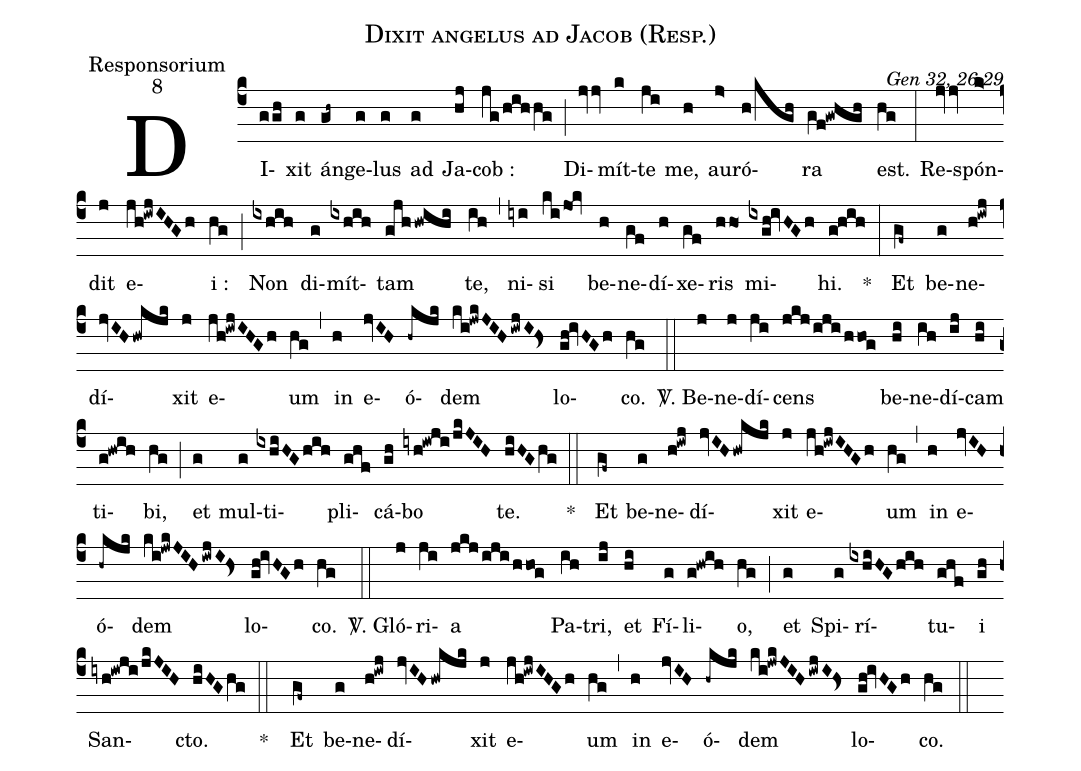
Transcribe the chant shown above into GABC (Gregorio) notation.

name:Dixit angelus ad Jacob (Resp.);
office-part:Responsorium;
mode:8;
commentary:Gen 32, 26.29;
%%
(c4)DI(ggh)xit(g) án(gh~)ge(g)lus(g) ad(g) Ja(hj)cob :(jg/hihhg) (;) Di(jvjv)mít(k)te(ji) me,(h) au(j>)ró(h/kgh)ra(gf!gwhgh) est.(hg) (:) Re(jvjv)spón(k>)dit(j) e(jh!iwjIHGh)i :(hg) (;) Non(ixhih) di(g)mít(ixhih)tam(gjh/hwihi) te,(ih) (,) ni(iyi)si(ki/jok) be(h)ne(gf)dí(h)xe(gf)ris(hho) mi(ixgh!ivHGh)hi.(g!hih) *(:) Et(gf~) be(g)ne(h!iwj)dí(jvIH/hwkjk)xit(j) e(jh!iwjIHGh)um(hg) (,) in(h) e(jvIH)ó(-hkjk)dem(ki!jwkJIH/iwjI!Hs>) lo(gh!ivHGh)co.(hg) (::)

<sp>V/</sp>. Be(j)ne(j)dí(ji)cens(jkj/iji/hhog) be(hi)ne(ih)dí(ij)cam(hi) ti(g!hwih)bi,(hg) (;) et(g) mul(g)ti(ixhiHGhih)pli(ghf)cá(gh)bo(iyh!iwji/jkJIH) te.(hiHGhg) (::)
*() Et(gf~) be(g)ne(h!iwj)dí(jvIH/hwkjk)xit(j) e(jh!iwjIHGh)um(hg) (,) in(h) e(jvIH)ó(-hkjk)dem(ki!jwkJIH/iwjI!Hs>) lo(gh!ivHGh)co.(hg) (::)

<sp>V/</sp>. Gló(j)ri(ji)a(jkj/iji/hhog) Pa(ih)tri,(ij) et(hi) Fí(g)li(g!hwih)o,(hg) (;) et(g) Spi(g)rí(ixhiHG/hih)tu(ghf)i(gh) San(iyh!iwji/jkJIH)cto.(hiHGhg) (::)
*() Et(gf~) be(g)ne(h!iwj)dí(jvIH/hwkjk)xit(j) e(jh!iwjIHGh)um(hg) (,) in(h) e(jvIH)ó(-hkjk)dem(ki!jwkJIH/iwjI!Hs>) lo(gh!ivHGh)co.(hg) (::)
